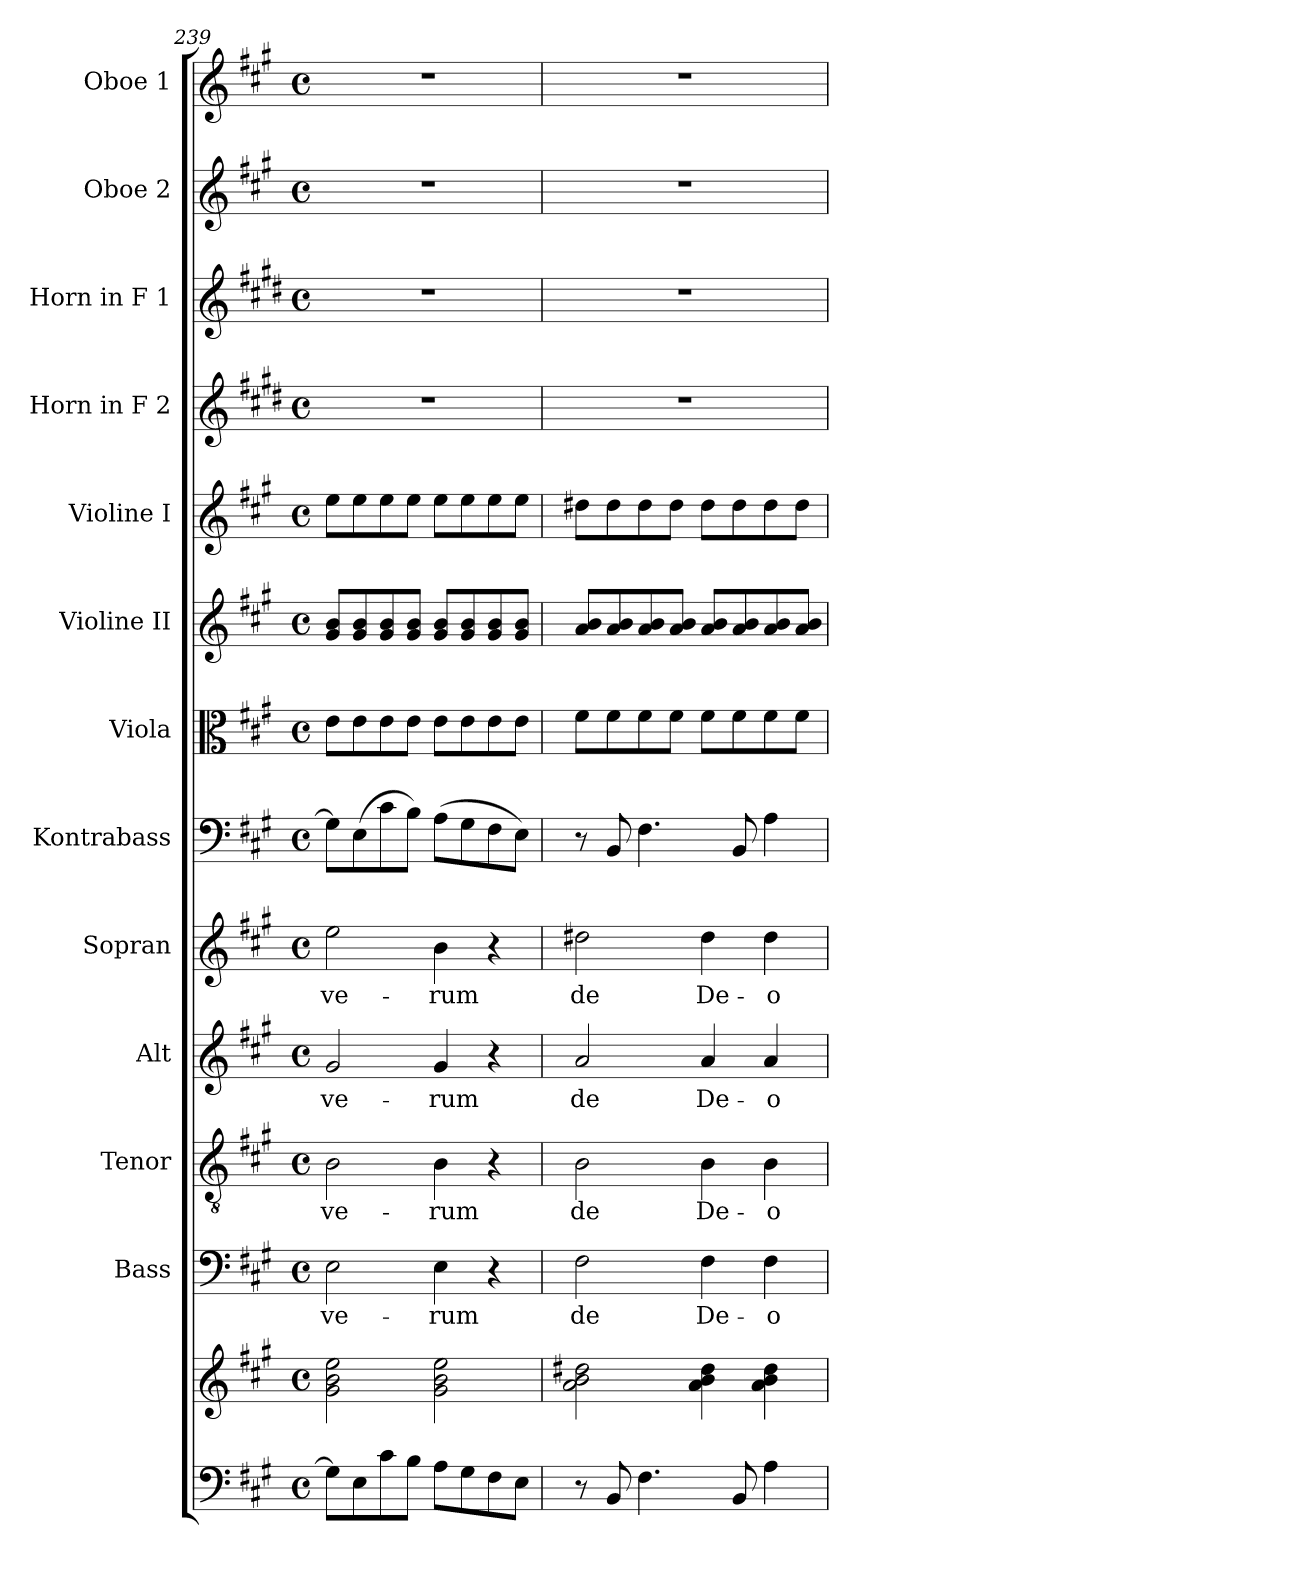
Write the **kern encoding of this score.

**kern	**kern	**kern	**text	**kern	**text	**kern	**text	**kern	**text	**kern	**kern	**kern	**kern	**kern	**kern	**kern	**kern
*part13	*part13	*part12	*part12	*part11	*part11	*part10	*part10	*part9	*part9	*part8	*part7	*part6	*part5	*part4	*part3	*part2	*part1
*staff14	*staff13	*staff12	*staff12	*staff11	*staff11	*staff10	*staff10	*staff9	*staff9	*staff8	*staff7	*staff6	*staff5	*staff4	*staff3	*staff2	*staff1
*	*	*I"Bass	*	*I"Tenor	*	*I"Alt	*	*I"Sopran	*	*I"Kontrabass	*I"Viola	*I"Violine II	*I"Violine I	*I"Horn in F 2	*I"Horn in F 1	*I"Oboe 2	*I"Oboe 1
*	*	*I'B.	*	*I'T.	*	*I'A.	*	*I'S.	*	*I'Kb.	*I'Vla.	*I'Vl. II	*I'Vl. I	*	*	*I'Ob.. 2	*I'Ob. 1
*clefF4	*clefG2	*clefF4	*	*clefGv2	*	*clefG2	*	*clefG2	*	*clefF4	*clefC3	*clefG2	*clefG2	*clefG2	*clefG2	*clefG2	*clefG2
*	*	*	*	*	*	*	*	*	*	*ITrd7c12	*	*	*	*ITrd4c7	*ITrd4c7	*	*
*k[f#c#g#]	*k[f#c#g#]	*k[f#c#g#]	*	*k[f#c#g#]	*	*k[f#c#g#]	*	*k[f#c#g#]	*	*k[f#c#g#]	*k[f#c#g#]	*k[f#c#g#]	*k[f#c#g#]	*k[f#c#g#]	*k[f#c#g#]	*k[f#c#g#]	*k[f#c#g#]
*A:	*A:	*A:	*	*A:	*	*A:	*	*A:	*	*A:	*A:	*A:	*A:	*A:	*A:	*A:	*A:
*M4/4	*M4/4	*M4/4	*	*M4/4	*	*M4/4	*	*M4/4	*	*M4/4	*M4/4	*M4/4	*M4/4	*M4/4	*M4/4	*M4/4	*M4/4
*met(c)	*met(c)	*met(c)	*	*met(c)	*	*met(c)	*	*met(c)	*	*met(c)	*met(c)	*met(c)	*met(c)	*met(c)	*met(c)	*met(c)	*met(c)
=239	=239	=239	=239	=239	=239	=239	=239	=239	=239	=239	=239	=239	=239	=239	=239	=239	=239
!	!	!	!LO:LY:b	!	!LO:LY:b	!	!LO:LY:b	!	!LO:LY:b	!	!	!	!	!	!	!	!
8G#\L]	2g#\ 2b\ 2ee\	2E\	ve-	2B\	ve-	2g#/	ve-	2ee\	ve-	8GG#\L]	8e\L	8g#/ 8b/L	8ee\L	1r	1r	1r	1r
8E\	.	.	.	.	.	.	.	.	.	(>8EE\	8e\	8g#/ 8b/	8ee\	.	.	.	.
8c#\	.	.	.	.	.	.	.	.	.	8C#\	8e\	8g#/ 8b/	8ee\	.	.	.	.
8B\J	.	.	.	.	.	.	.	.	.	8BB\J)	8e\J	8g#/ 8b/J	8ee\J	.	.	.	.
!	!	!	!LO:LY:b	!	!LO:LY:b	!	!LO:LY:b	!	!LO:LY:b	!	!	!	!	!	!	!	!
8A\L	2g#\ 2b\ 2ee\	4E\	-rum	4B\	-rum	4g#/	-rum	4b\	-rum	(>8AA\L	8e\L	8g#/ 8b/L	8ee\L	.	.	.	.
8G#\	.	.	.	.	.	.	.	.	.	8GG#\	8e\	8g#/ 8b/	8ee\	.	.	.	.
8F#\	.	4r	.	4r	.	4r	.	4r	.	8FF#\	8e\	8g#/ 8b/	8ee\	.	.	.	.
8E\J	.	.	.	.	.	.	.	.	.	8EE\J)	8e\J	8g#/ 8b/J	8ee\J	.	.	.	.
=240	=240	=240	=240	=240	=240	=240	=240	=240	=240	=240	=240	=240	=240	=240	=240	=240	=240
!	!	!	!LO:LY:b	!	!LO:LY:b	!	!LO:LY:b	!	!LO:LY:b	!	!	!	!	!	!	!	!
8r	2a\ 2b\ 2dd#X\	2F#\	de	2B\	de	2a/	de	2dd#X\	de	8r	8f#\L	8a/ 8b/L	8dd#X\L	1r	1r	1r	1r
8BB/	.	.	.	.	.	.	.	.	.	8BBB/	8f#\	8a/ 8b/	8dd#\	.	.	.	.
4.F#\	.	.	.	.	.	.	.	.	.	4.FF#\	8f#\	8a/ 8b/	8dd#\	.	.	.	.
.	.	.	.	.	.	.	.	.	.	.	8f#\J	8a/ 8b/J	8dd#\J	.	.	.	.
!	!	!	!LO:LY:b	!	!LO:LY:b	!	!LO:LY:b	!	!LO:LY:b	!	!	!	!	!	!	!	!
.	4a\ 4b\ 4dd#\	4F#\	De-	4B\	De-	4a/	De-	4dd#\	De-	.	8f#\L	8a/ 8b/L	8dd#\L	.	.	.	.
8BB/	.	.	.	.	.	.	.	.	.	8BBB/	8f#\	8a/ 8b/	8dd#\	.	.	.	.
!	!	!	!LO:LY:b	!	!LO:LY:b	!	!LO:LY:b	!	!LO:LY:b	!	!	!	!	!	!	!	!
4A\	4a\ 4b\ 4dd#\	4F#\	-o	4B\	-o	4a/	-o	4dd#\	-o	4AA\	8f#\	8a/ 8b/	8dd#\	.	.	.	.
.	.	.	.	.	.	.	.	.	.	.	8f#\J	8a/ 8b/J	8dd#\J	.	.	.	.
=	=	=	=	=	=	=	=	=	=	=	=	=	=	=	=	=	=
*-	*-	*-	*-	*-	*-	*-	*-	*-	*-	*-	*-	*-	*-	*-	*-	*-	*-
